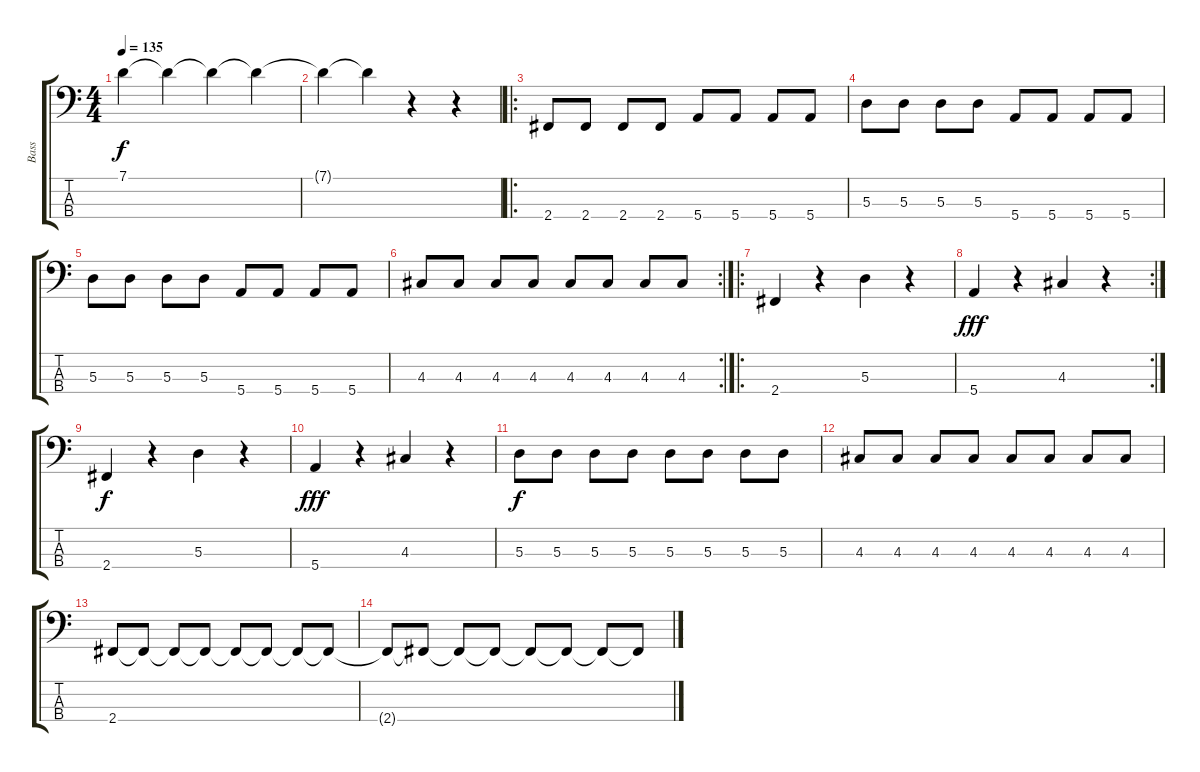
\track ("Bass" "Bass") {instrument electricbassfinger}
\staff {score tabs}
\tuning (G2 D2 A1 E1) {hide}
\ts (4 4)
\tempo 135
\clef f4
\ks c
7.1.4{dy f} 7.1{t}.4 7.1{t}.4 7.1{t}.4 |
7.1{t}.4 7.1{t}.4 r.4 r.4 |
\ro
2.4.8 2.4.8 2.4.8 2.4.8 5.4.8 5.4.8 5.4.8 5.4.8 |
5.3.8 5.3.8 5.3.8 5.3.8 5.4.8 5.4.8 5.4.8 5.4.8 |
5.3.8 5.3.8 5.3.8 5.3.8 5.4.8 5.4.8 5.4.8 5.4.8 |
\rc 2
4.3.8 4.3.8 4.3.8 4.3.8 4.3.8 4.3.8 4.3.8 4.3.8 |
\ro
2.4.4 r.4 5.3.4 r.4 |
\rc 2
5.4.4{dy fff} r.4 4.3.4 r.4 |
2.4.4{dy f} r.4 5.3.4 r.4 |
5.4.4{dy fff} r.4 4.3.4 r.4 |
5.3.8{dy f} 5.3.8 5.3.8 5.3.8 5.3.8 5.3.8 5.3.8 5.3.8 |
4.3.8 4.3.8 4.3.8 4.3.8 4.3.8 4.3.8 4.3.8 4.3.8 |
2.4.8 2.4{t}.8 2.4{t}.8 2.4{t}.8 2.4{t}.8{volume 0} 2.4{t}.8 2.4{t}.8 2.4{t}.8 |
2.4{t}.8 2.4{t}.8 2.4{t}.8 2.4{t}.8 2.4{t}.8 2.4{t}.8 2.4{t}.8 2.4{t}.8
